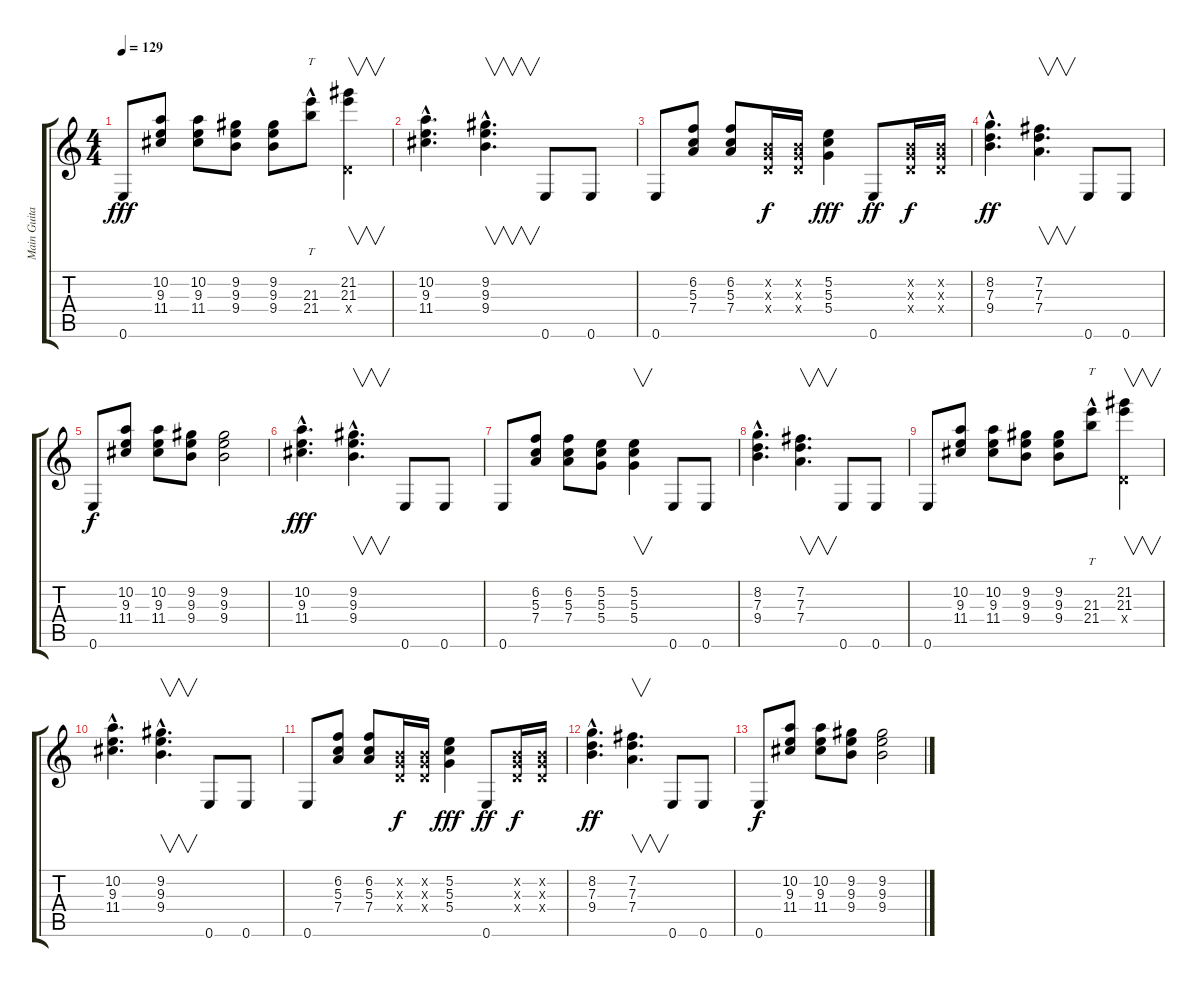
\track ("Main Guitar" "Main Guita") {instrument distortionguitar}
\staff {score tabs}
\tuning (E4 B3 G3 D3 A2 E2) {hide}
\ts (4 4)
\tempo 129
\clef g2
\ks c
0.6.8{dy fff} (10.2 9.3 11.4).8 (10.2 9.3 11.4).8 (9.2 9.3 9.4).8 (9.2 9.3 9.4).8 (21.3{hac} 21.4{hac}).8{tt} (21.2 21.3 0.4{x}).4{v} |
(10.2{hac} 9.3{hac} 11.4{hac}).4{d} (9.2{hac} 9.3{hac} 9.4{hac}).4{v d} 0.6.8 0.6.8 |
0.6.8 (6.2 5.3 7.4).8 (6.2 5.3 7.4).8 (0.2{x} 0.3{x} 0.4{x}).16{dy f} (0.2{x} 0.3{x} 0.4{x}).16 (5.2 5.3 5.4).4{dy fff} 0.6.8{dy ff} (0.2{x} 0.3{x} 0.4{x}).16{dy f} (0.2{x} 0.3{x} 0.4{x}).16 |
(8.2{hac} 7.3{hac} 9.4{hac}).4{d dy ff} (7.2 7.3 7.4).4{v d} 0.6.8 0.6.8 |
0.6.8{dy f} (10.2 9.3 11.4).8 (10.2 9.3 11.4).8 (9.2 9.3 9.4).8 (9.2 9.3 9.4).2 |
(10.2{hac} 9.3{hac} 11.4{hac}).4{d dy fff} (9.2{hac} 9.3{hac} 9.4{hac}).4{v d} 0.6.8 0.6.8 |
0.6.8 (6.2 5.3 7.4).8 (6.2 5.3 7.4).8 (5.2 5.3 5.4).8 (5.2 5.3 5.4).4{v} 0.6.8 0.6.8 |
(8.2{hac} 7.3{hac} 9.4{hac}).4{d} (7.2 7.3 7.4).4{v d} 0.6.8 0.6.8 |
0.6.8 (10.2 9.3 11.4).8 (10.2 9.3 11.4).8 (9.2 9.3 9.4).8 (9.2 9.3 9.4).8 (21.3{hac} 21.4{hac}).8{tt} (21.2 21.3 0.4{x}).4{v} |
(10.2{hac} 9.3{hac} 11.4{hac}).4{d} (9.2{hac} 9.3{hac} 9.4{hac}).4{v d} 0.6.8 0.6.8 |
0.6.8 (6.2 5.3 7.4).8 (6.2 5.3 7.4).8 (0.2{x} 0.3{x} 0.4{x}).16{dy f} (0.2{x} 0.3{x} 0.4{x}).16 (5.2 5.3 5.4).4{dy fff} 0.6.8{dy ff} (0.2{x} 0.3{x} 0.4{x}).16{dy f} (0.2{x} 0.3{x} 0.4{x}).16 |
(8.2{hac} 7.3{hac} 9.4{hac}).4{d dy ff} (7.2 7.3 7.4).4{v d} 0.6.8 0.6.8 |
0.6.8{dy f} (10.2 9.3 11.4).8 (10.2 9.3 11.4).8 (9.2 9.3 9.4).8 (9.2 9.3 9.4).2
